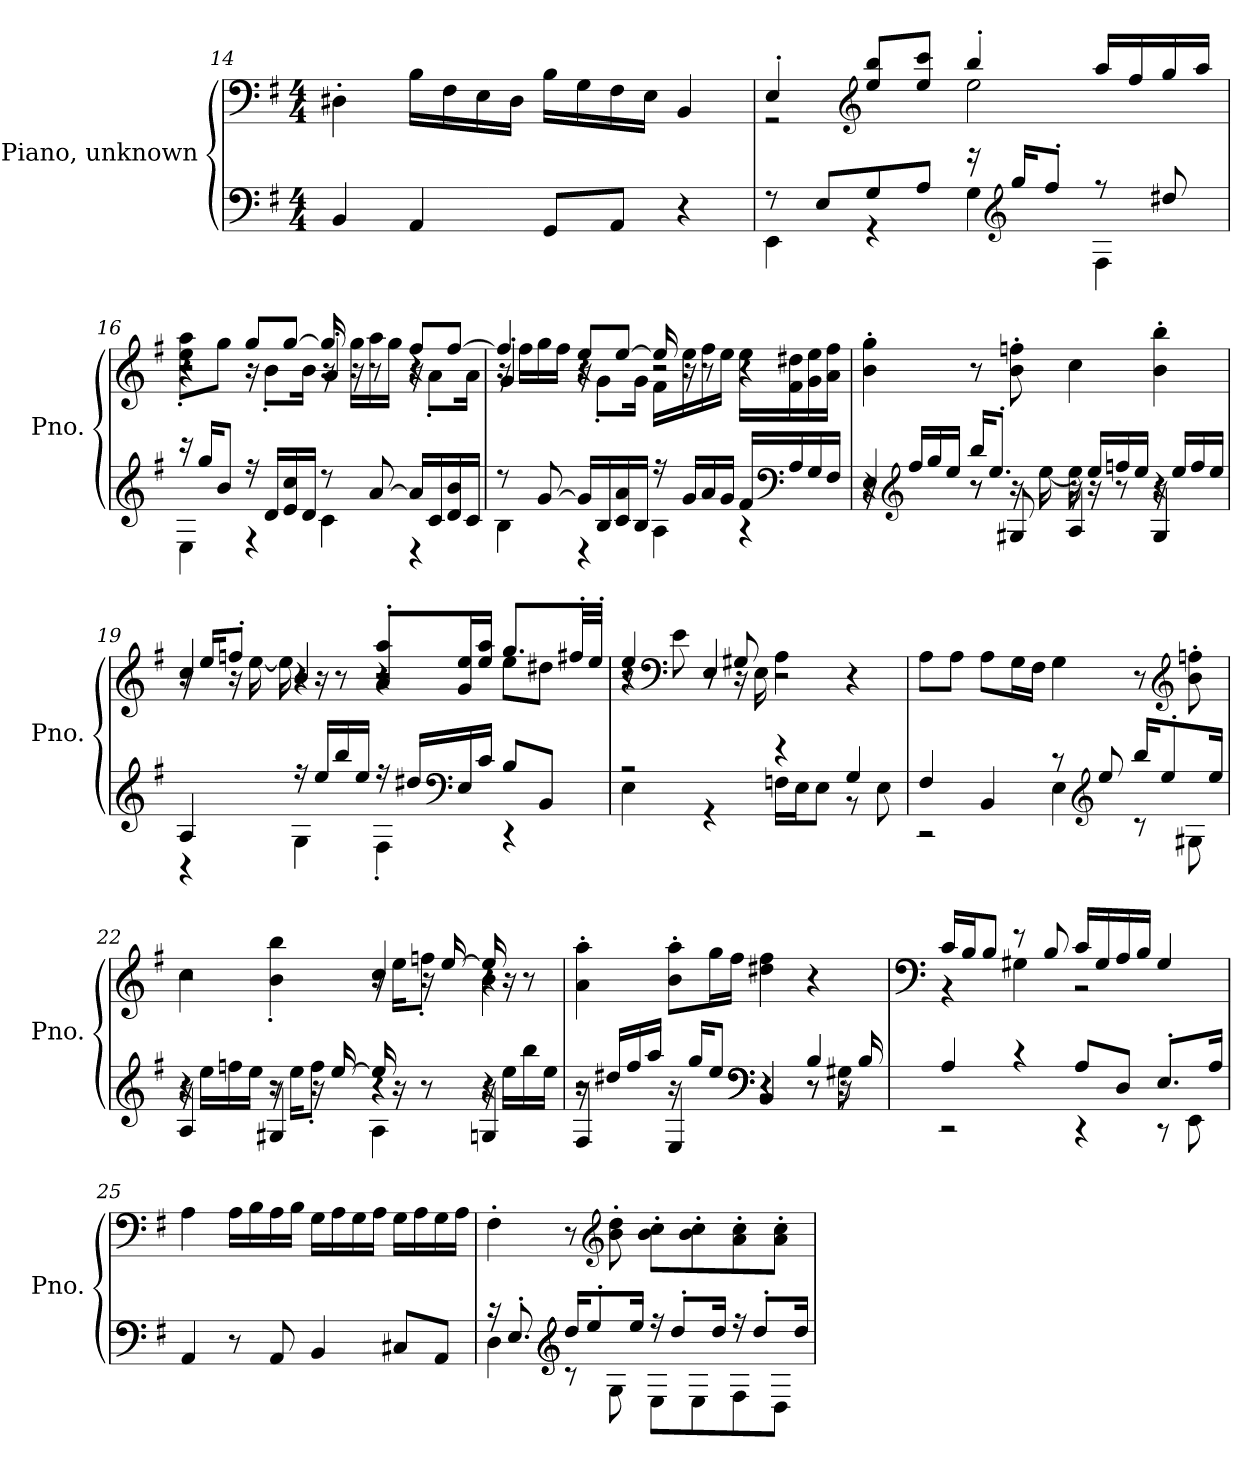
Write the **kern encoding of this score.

**kern	**kern
*part1	*part1
*staff2	*staff1
*I"Piano, unknown	*
*I'Pno.	*
*clefF4	*clefF4
*k[f#]	*k[f#]
*M4/4	*M4/4
=14	=14
4BB/	4D#X'\
4AA/	16B\LL
.	16F#\
.	16E\
.	16D#\JJ
8GG/L	16B\LL
.	16G\
8AA/J	16F#\
.	16E\JJ
4r	4BB/
=15	=15
*^	*^
8r	4EE\	4E'/	2r
8E/L	.	.	.
*	*	*clefG2	*
8G/	4r	8ee/ 8bb/L	.
8A/J	.	8ee/ 8ccc/J	.
16r	4G\	4bb'/	2ee\
*clefG2	*	*	*
16gg/KL	.	.	.
8ff#'/J	.	.	.
8r	4F#\	16aa/LL	.
.	.	16ff#/	.
8dd#X/	.	16gg/	.
.	.	16aa/JJ	.
!!LO:LB:g=z
=16	=16	=16	=16
*	*	*	*^
16r	4E\	4r	8ee\' 8aa\'L	2r
16gg/KL	.	.	.	.
8b/J	.	.	8gg\J	.
16r	4r	8gg/L	16r	.
16d/LL	.	.	8b'\L	.
16e/ 16cc/	.	[8gg/J	.	.
16d/JJ	.	.	16b\Jk	.
8r	4c\	16gg/]	16r	4a'/
.	.	16r	16gg\LL	.
[8a/	.	8r	16aa\	.
.	.	.	16gg\JJ	.
16a/LL]	4r	8ff#/L	16r	4r
16c/	.	.	8a'\L	.
16d/ 16b/	.	[8ff#/J	.	.
16c/JJ	.	.	16a\Jk	.
=17	=17	=17	=17	=17
8r	4B\	4ff#/]	16r	4g'/
.	.	.	16ff#\LL	.
[8g/	.	.	16gg\	.
.	.	.	16ff#\JJ	.
16g/LL]	4r	8ee/L	16r	4r
16B/	.	.	8g'\L	.
16c/ 16a/	.	[8ee/J	.	.
16B/JJ	.	.	16g\Jk	.
16r	4A\	16ee/]	16f#\LL	2r
16g/LL	.	16r	16ee\	.
16a/	.	8r	16ff#\	.
16g/JJ	.	.	16ee\JJ	.
16f#/LL	4r	4r	16ee\LL	.
*clefF4	*	*	*	*
16A/	.	.	16f#\ 16dd#X\	.
16G/	.	.	16g\ 16ee\	.
16F#/JJ	.	.	16a\ 16ff#\JJ	.
*	*	*v	*v	*v
!!LO:LB:g=z
=18	=18	=18
*	*^	*
16r	4r	4E/	4b\' 4gg\'
*clefG2	*	*	*
16ff#/LL	.	.	.
16gg/	.	.	.
16ee/JJ	.	.	.
16bb/KL	8r	8r	8r
8.ee'/J	.	.	.
.	16r	8G#X/	8b\' 8ffn\'
.	[16ee\	.	.
16r	16ee\]	4A/	4cc\
16ee/LL	16r	.	.
16ffn/	8r	.	.
16ee/JJ	.	.	.
16r	4r	4G#/	4b\' 4bb\'
16ee/LL	.	.	.
16ff/	.	.	.
16ee/JJ	.	.	.
*	*v	*v	*
=19	=19	=19
*	*	*^
*	*	*	*^
4A/	4r	16r	8r	4cc/
.	.	16ee/KL	.	.
.	.	8ffn'/J	16r	.
.	.	.	[16ee\	.
16r	4G\	4b/	16ee\]	4r
16ee/LL	.	.	16r	.
16bb/	.	.	8r	.
16ee/JJ	.	.	.	.
16r	4F#'\	8a/' 8aa/'L	4r	2r
16dd#X/LL	.	.	.	.
*clefF4	*	*	*	*
16E/	.	16g/ 16ee/L	.	.
16c/JJ	.	16ee/ 16aa/JJ	.	.
8B/L	4r	8.gg/L	8ee\L	.
8BB/J	.	.	8dd#X\J	.
.	.	32ff#X'/LL	.	.
.	.	32ee'/JJJ	.	.
!!LO:LB:g=z	!!	!!
=20	=20	=20	=20	=20
2r	4E\	4ee/	8r	4r
*	*	*clefF4	*	*
.	.	.	8e\	.
.	4r	4E/	8r	8r
.	.	.	16r	8G#X/
.	.	.	16E\	.
4r	16Fn\LL	2r	4A\	2r
.	16E\J	.	.	.
.	8E\J	.	.	.
4G/	8r	.	4r	.
.	8E\	.	.	.
*	*	*v	*v	*v
=21	=21	=21
4F#/	2r	8A\L
.	.	8A\J
4BB/	.	8A\L
.	.	16G\L
.	.	16F#\JJ
8r	4E\	4G\
*clefG2	*	*
8ee/	.	.
16bb/KL	8r	8r
8ee'/	.	.
*	*	*clefG2
.	8G#X\	8b\' 8ffn\'
16ee/Jk	.	.
!!LO:LB:g=z
=22	=22	=22
*	*^	*^
*	*	*	*	*^
4r	16r	4A/	2r	4cc\	2r
.	16ee\LL	.	.	.	.
.	16ffn\	.	.	.	.
.	16ee\JJ	.	.	.	.
8r	16r	4G#X/	.	4b\' 4bb\'	.
.	16ee\KL	.	.	.	.
16r	8ff'\J	.	.	.	.
[16ee/	.	.	.	.	.
16ee/]	4A\	4r	8r	16r	4cc/
16r	.	.	.	16ee\KL	.
8r	.	.	16r	8ffn'\J	.
.	.	.	[16ee/	.	.
4r	16r	4Gn/	16ee/]	4b\	4r
.	16ee\LL	.	16r	.	.
.	16bb\	.	8r	.	.
.	16ee\JJ	.	.	.	.
*	*	*	*v	*v	*v
=23	=23	=23	=23
16r	2r	4F#/	4a\' 4aa\'
16dd#X/LL	.	.	.
16ff#/	.	.	.
16aa/JJ	.	.	.
16r	.	4E/	8b\' 8aa\'L
16gg/KL	.	.	.
8ee/J	.	.	16gg\L
.	.	.	16ff#\JJ
*clefF4	*	*	*
4BB/	4r	4r	4dd#X\ 4ff#\
8r	8r	4B/	4r
16r	8G#X\	.	.
16B/	.	.	.
*v	*v	*v	*
!!LO:LB:g=z
=24	=24
*	*clefF4
*^	*^
4A/	2r	16c/LL	4r
.	.	16B/J	.
.	.	8B/J	.
4r	.	8r	4G#X\
.	.	8B/	.
8A/L	4r	16c/LL	2r
.	.	16G#/	.
8D/J	.	16A/	.
.	.	16B/JJ	.
8.E'/L	8r	4G#/	.
.	8EE\	.	.
16A/Jk	.	.	.
*v	*v	*	*
*	*v	*v
=25	=25
4AA/	4A\
8r	16A\LL
.	16B\
8AA/	16A\
.	16B\JJ
4BB/	16G\LL
.	16A\
.	16G\
.	16A\JJ
8C#X/L	16G\LL
.	16A\
8AA/J	16G\
.	16A\JJ
=26	=26
*^	*
16r	4D\	4F#'\
8.E'/	.	.
*clefG2	*	*
16dd/KL	8r	8r
8ee'/	.	.
*	*	*clefG2
.	8G\	8b\' 8dd\'
16ee/Jk	.	.
16r	8E\L	8b\' 8cc\'L
8dd'/L	.	.
.	8E\	8b\' 8cc\'
16dd/Jk	.	.
16r	8F#\	8a\' 8cc\'
8dd'/L	.	.
.	8D\J	8a\' 8cc\'J
16dd/Jk	.	.
*v	*v	*
=	=
*-	*-
